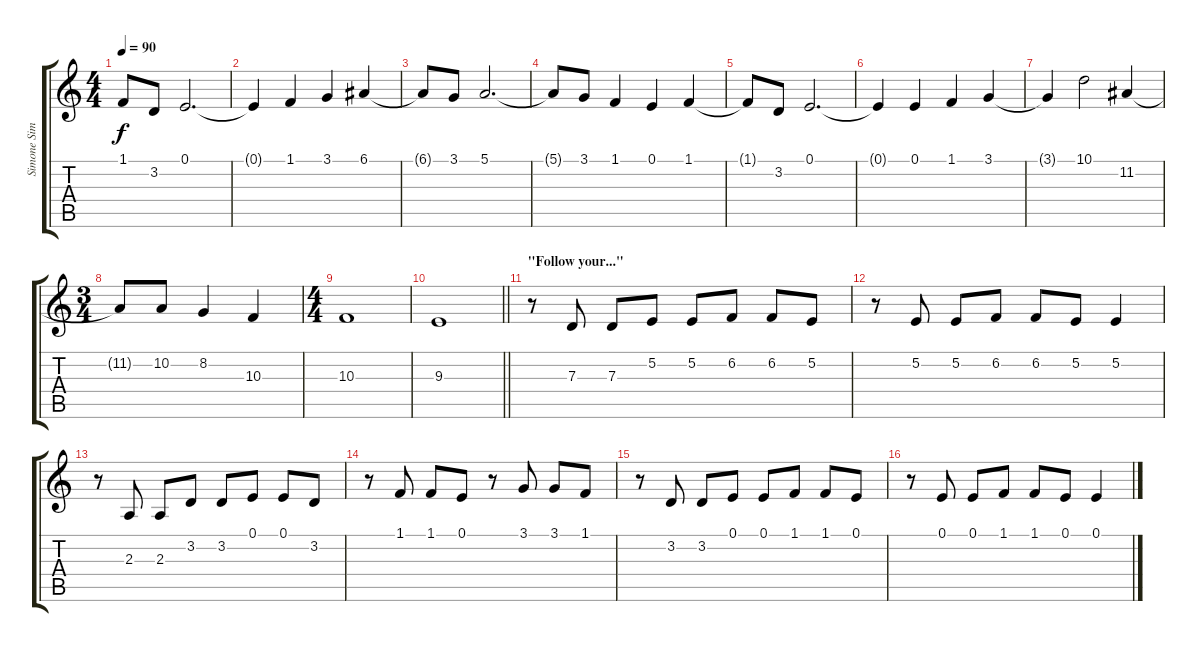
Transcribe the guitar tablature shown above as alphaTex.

\track ("Simone Simons" "Simone Sim") {instrument choiraahs}
\staff {score tabs}
\tuning (E4 B3 G3 D3 A2 E2) {hide}
\ts (4 4)
\tempo 90
\clef g2
\ks c
1.1{t}.8{dy f} 3.2.8 0.1.2{d} |
0.1{t}.4 1.1.4 3.1.4 6.1.4 |
6.1{t}.8 3.1.8 5.1.2{d} |
5.1{t}.8 3.1.8 1.1.4 0.1.4 1.1.4 |
1.1{t}.8 3.2.8 0.1.2{d} |
0.1{t}.4 0.1.4 1.1.4 3.1.4 |
3.1{t}.4 10.1.2 11.2.4 |
\ts (3 4)
11.2{t}.8 10.2.8 8.2.4 10.3.4 |
\ts (4 4)
10.3.1 |
\barLineRight lightlight
9.3.1 |
\section ("" "\"Follow your...\"")
r.8 7.3.8 7.3.8 5.2.8 5.2.8 6.2.8 6.2.8 5.2.8 |
r.8 5.2.8 5.2.8 6.2.8 6.2.8 5.2.8 5.2.4 |
r.8 2.3.8 2.3.8 3.2.8 3.2.8 0.1.8 0.1.8 3.2.8 |
r.8 1.1.8 1.1.8 0.1.8 r.8 3.1.8 3.1.8 1.1.8 |
r.8 3.2.8 3.2.8 0.1.8 0.1.8 1.1.8 1.1.8 0.1.8 |
r.8 0.1.8 0.1.8 1.1.8 1.1.8 0.1.8 0.1.4
